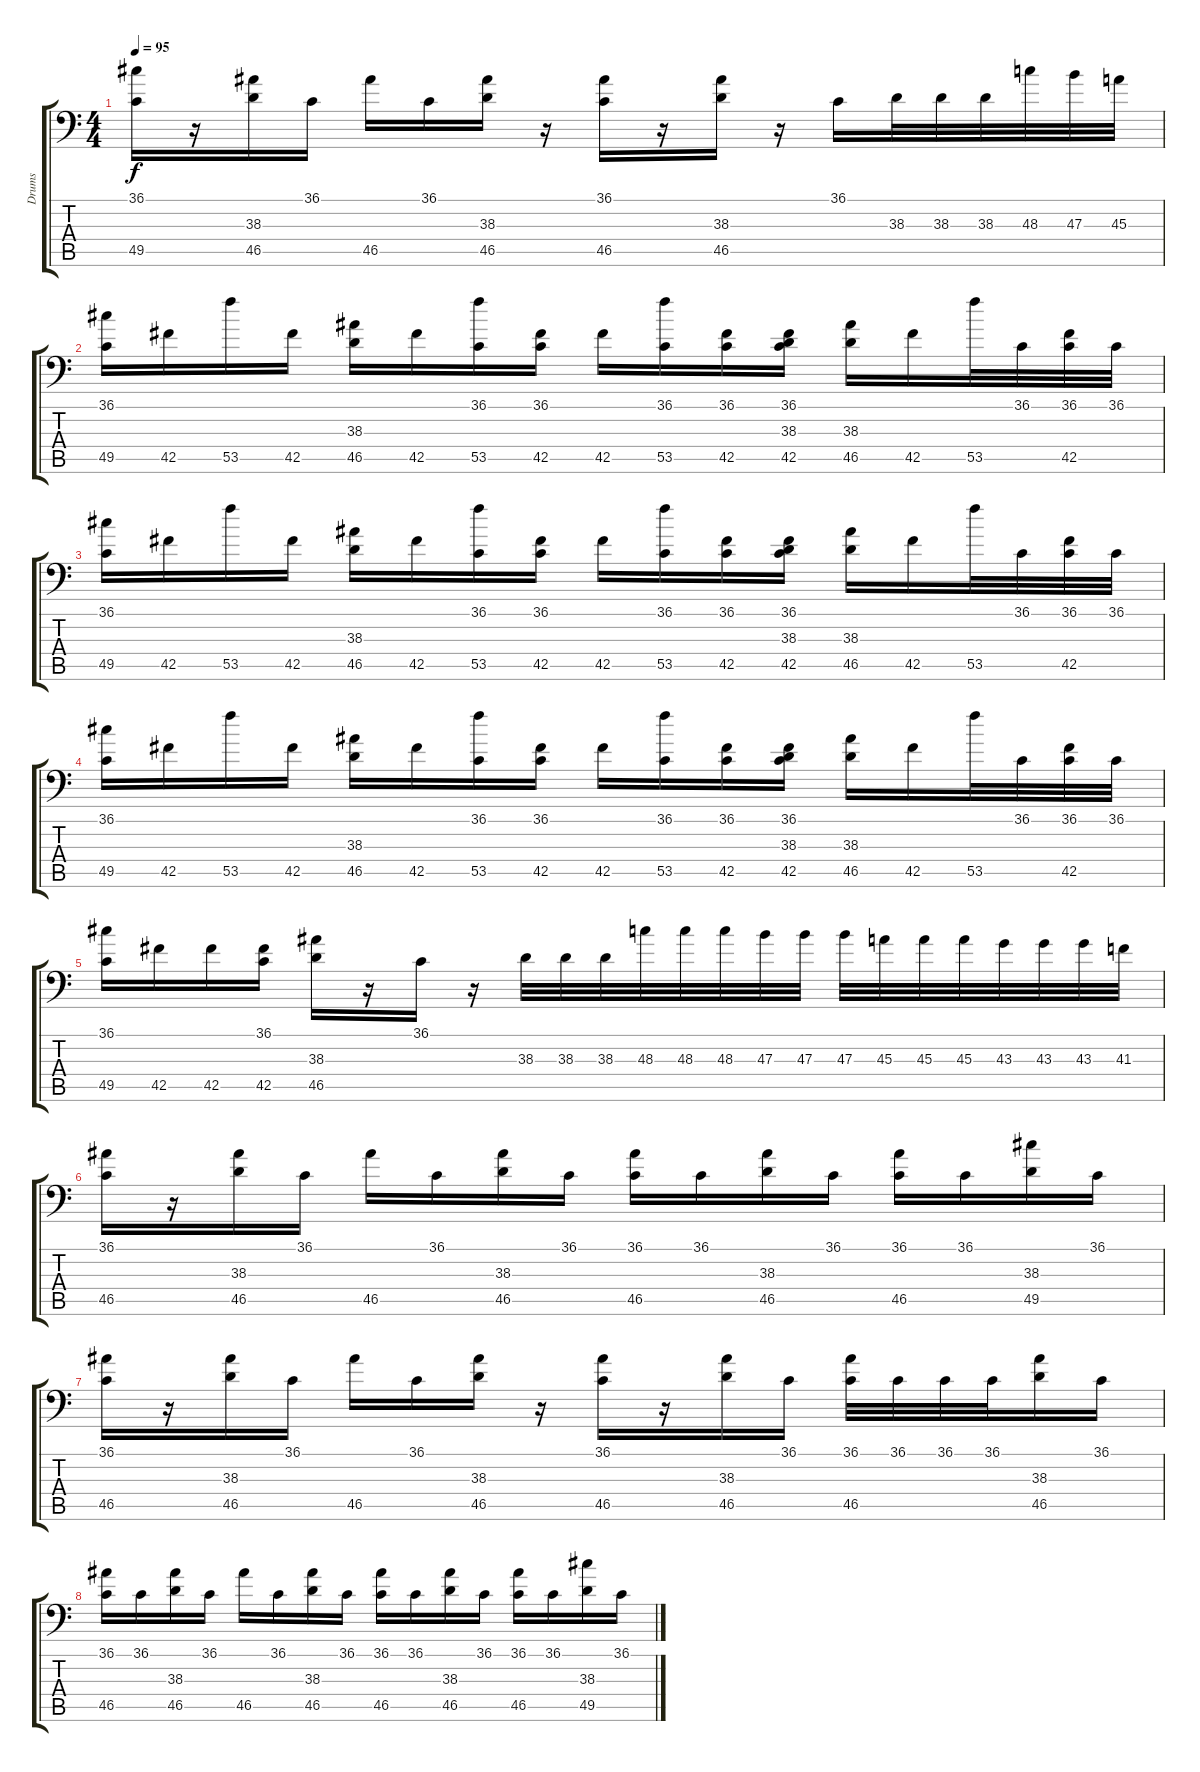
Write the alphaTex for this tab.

\track ("Drums" "Drums") {instrument acousticgrandpiano}
\staff {score tabs}
\tuning (C-1 C-1 C-1 C-1 C-1 C-1) {hide}
\ts (4 4)
\tempo 95
\clef f4
\ks c
(36.1 49.5).16{dy f} r.16 (38.3 46.5).16 36.1.16 46.5.16 36.1.16 (38.3 46.5).16 r.16 (36.1 46.5).16 r.16 (38.3 46.5).16 r.16 36.1.16 38.3.32 38.3.32 38.3.32 48.3.32 47.3.32 45.3.32 |
(36.1 49.5).16 42.5.16 53.5.16 42.5.16 (38.3 46.5).16 42.5.16 (36.1 53.5).16 (36.1 42.5).16 42.5.16 (36.1 53.5).16 (36.1 42.5).16 (36.1 38.3 42.5).16 (38.3 46.5).16 42.5.16 53.5.32 36.1.32 (36.1 42.5).32 36.1.32 |
(36.1 49.5).16 42.5.16 53.5.16 42.5.16 (38.3 46.5).16 42.5.16 (36.1 53.5).16 (36.1 42.5).16 42.5.16 (36.1 53.5).16 (36.1 42.5).16 (36.1 38.3 42.5).16 (38.3 46.5).16 42.5.16 53.5.32 36.1.32 (36.1 42.5).32 36.1.32 |
(36.1 49.5).16 42.5.16 53.5.16 42.5.16 (38.3 46.5).16 42.5.16 (36.1 53.5).16 (36.1 42.5).16 42.5.16 (36.1 53.5).16 (36.1 42.5).16 (36.1 38.3 42.5).16 (38.3 46.5).16 42.5.16 53.5.32 36.1.32 (36.1 42.5).32 36.1.32 |
(36.1 49.5).16 42.5.16 42.5.16 (36.1 42.5).16 (38.3 46.5).16 r.16 36.1.16 r.16 38.3.32 38.3.32 38.3.32 48.3.32 48.3.32 48.3.32 47.3.32 47.3.32 47.3.32 45.3.32 45.3.32 45.3.32 43.3.32 43.3.32 43.3.32 41.3.32 |
(36.1 46.5).16 r.16 (38.3 46.5).16 36.1.16 46.5.16 36.1.16 (38.3 46.5).16 36.1.16 (36.1 46.5).16 36.1.16 (38.3 46.5).16 36.1.16 (36.1 46.5).16 36.1.16 (38.3 49.5).16 36.1.16 |
(36.1 46.5).16 r.16 (38.3 46.5).16 36.1.16 46.5.16 36.1.16 (38.3 46.5).16 r.16 (36.1 46.5).16 r.16 (38.3 46.5).16 36.1.16 (36.1 46.5).32 36.1.32 36.1.32 36.1.32 (38.3 46.5).16 36.1.16 |
(36.1 46.5).16 36.1.16 (38.3 46.5).16 36.1.16 46.5.16 36.1.16 (38.3 46.5).16 36.1.16 (36.1 46.5).16 36.1.16 (38.3 46.5).16 36.1.16 (36.1 46.5).16 36.1.16 (38.3 49.5).16 36.1.16
